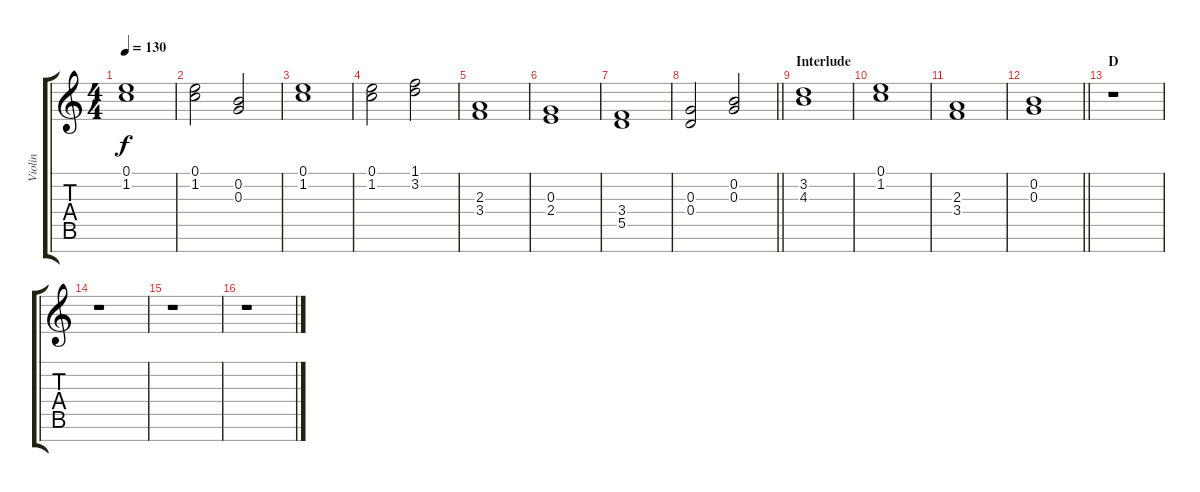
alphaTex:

\track ("Violin" "Violin") {instrument violin}
\staff {score tabs}
\tuning (E5 B4 G4 D4 A3 E3 B2) {hide}
\ts (4 4)
\tempo 130
\clef g2
\ks c
(0.1 1.2).1{dy f} |
(0.1 1.2).2 (0.2 0.3).2 |
(0.1 1.2).1 |
(0.1 1.2).2 (1.1 3.2).2 |
(2.3 3.4).1 |
(0.3 2.4).1 |
(3.4 5.5).1 |
\barLineRight lightlight
(0.3 0.4).2 (0.2 0.3).2 |
\section ("" "Interlude")
(3.2 4.3).1 |
(0.1 1.2).1 |
(2.3 3.4).1 |
\barLineRight lightlight
(0.2 0.3).1 |
\section ("" "D")
r.1 |
r.1 |
r.1 |
r.1
